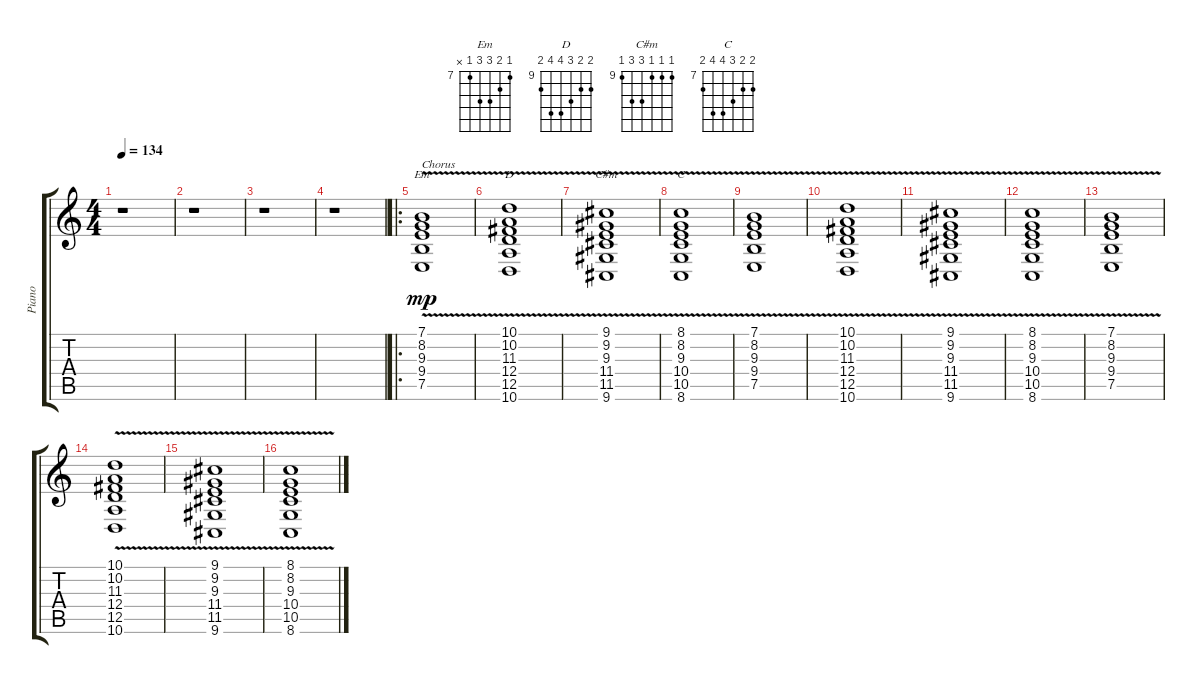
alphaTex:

\track ("Piano" "Piano") {instrument acousticgrandpiano}
\staff {score tabs}
\tuning (E4 B3 G3 D3 A2 E2) {hide}
\chord ("Em" 7 8 9 9 7 x) {firstfret 7}
\chord ("D" 10 10 11 12 12 10) {firstfret 9}
\chord ("C#m" 9 9 9 11 11 9) {firstfret 9}
\chord ("C" 8 8 9 10 10 8) {firstfret 7}
\ts (4 4)
\tempo 134
\clef g2
\ks c
r.1{dy mp} |
r.1 |
r.1 |
r.1 |
\ro
(7.1{v} 8.2{v} 9.3{v} 9.4{v} 7.5{v}).1{ch "Em" txt "Chorus"} |
(10.1{v} 10.2{v} 11.3{v} 12.4{v} 12.5{v} 10.6{v}).1{ch "D"} |
(9.1{v} 9.2{v} 9.3{v} 11.4{v} 11.5{v} 9.6{v}).1{ch "C#m"} |
(8.1{v} 8.2{v} 9.3{v} 10.4{v} 10.5{v} 8.6{v}).1{ch "C"} |
(7.1{v} 8.2{v} 9.3{v} 9.4{v} 7.5{v}).1 |
(10.1{v} 10.2{v} 11.3{v} 12.4{v} 12.5{v} 10.6{v}).1 |
(9.1{v} 9.2{v} 9.3{v} 11.4{v} 11.5{v} 9.6{v}).1 |
(8.1{v} 8.2{v} 9.3{v} 10.4{v} 10.5{v} 8.6{v}).1 |
(7.1{v} 8.2{v} 9.3{v} 9.4{v} 7.5{v}).1 |
(10.1{v} 10.2{v} 11.3{v} 12.4{v} 12.5{v} 10.6{v}).1 |
(9.1{v} 9.2{v} 9.3{v} 11.4{v} 11.5{v} 9.6{v}).1 |
(8.1{v} 8.2{v} 9.3{v} 10.4{v} 10.5{v} 8.6{v}).1
